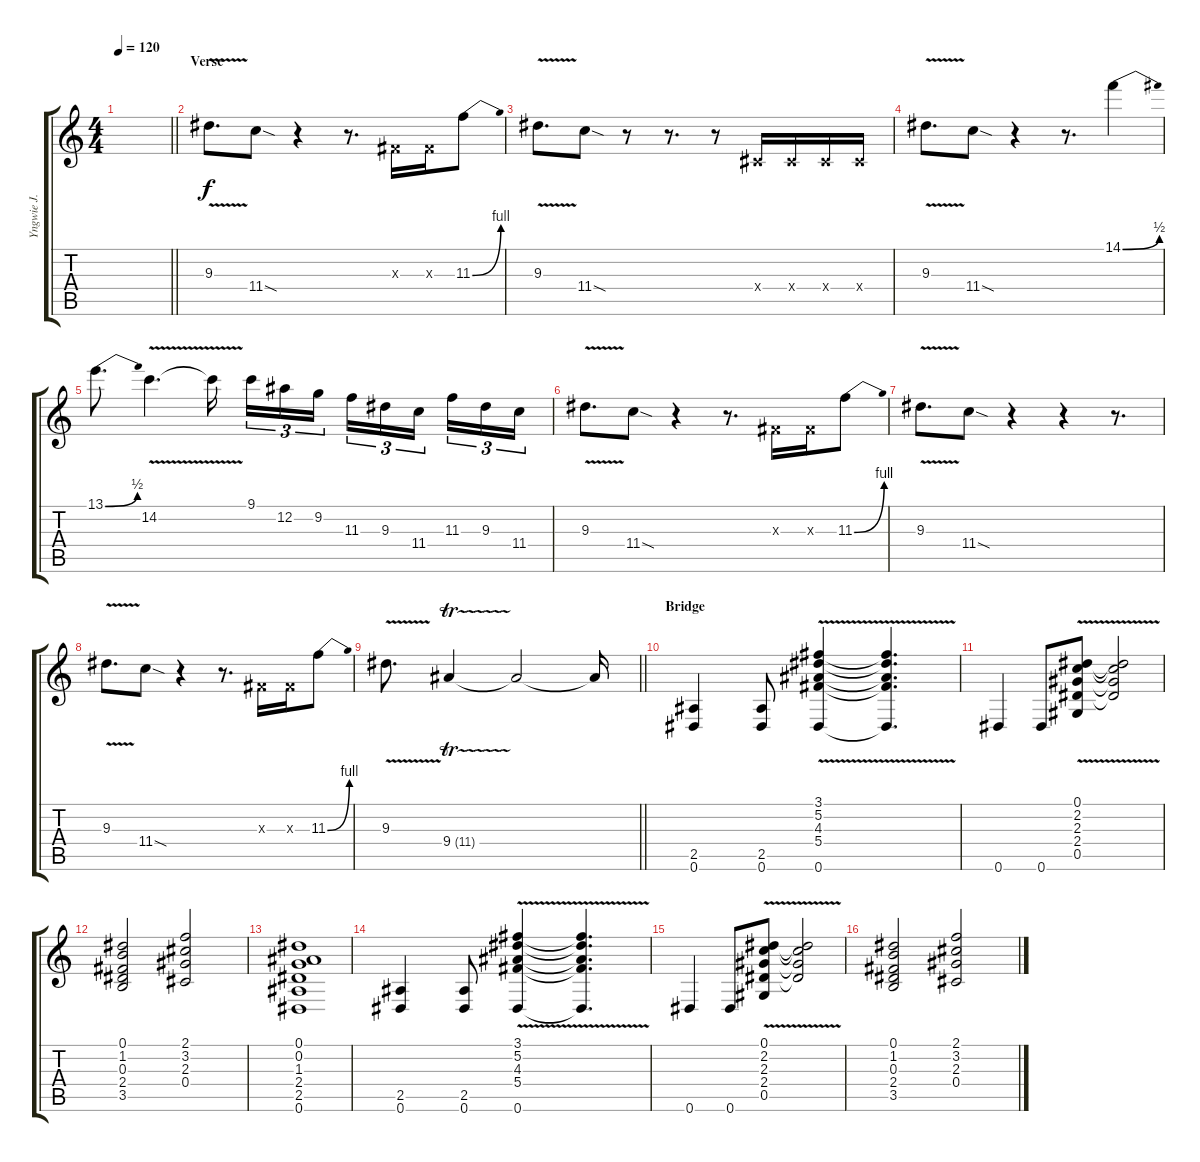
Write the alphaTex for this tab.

\track ("Yngwie J. Malmsteen" "Yngwie J. ") {instrument overdrivenguitar}
\staff {score tabs}
\tuning (Eb4 Bb3 Gb3 Db3 Ab2 Eb2) {hide}
\ts (4 4)
\tempo 120
\clef g2
\barLineRight lightlight
\ks c
|
\section ("" "Verse")
9.3{v}.8{d} 11.4{sod}.8 r.4 r.8{d} 0.3{x}.16 0.3{x}.16 11.3{be (bend 0 0 60 4)}.8 |
9.3{v}.8{d} 11.4{sod}.8 r.8 r.8{d} r.8 0.4{x}.16 0.4{x}.16 0.4{x}.16 0.4{x}.16 |
9.3{v}.8{d} 11.4{sod}.8 r.4 r.8{d} 14.1{be (bend 0 0 60 2)}.4 |
13.1{be (bend 0 0 60 2)}.8{d} 14.2{v}.4{d} 14.2{t}.16{beam splitsecondary} 9.1.16{tu (3 2)} 12.2.16{tu (3 2)} 9.2.16{tu (3 2)} 11.3.16{tu (3 2)} 9.3.16{tu (3 2)} 11.4.16{tu (3 2) beam splitsecondary} 11.3.16{tu (3 2)} 9.3.16{tu (3 2)} 11.4.16{tu (3 2)} |
9.3{v}.8{d} 11.4{sod}.8 r.4 r.8{d} 0.3{x}.16 0.3{x}.16 11.3{be (bend 0 0 60 4)}.8 |
9.3{v}.8{d} 11.4{sod}.8 r.4 r.4 r.8{d} |
9.3{v}.8{d} 11.4{sod}.8 r.4 r.8{d} 0.3{x}.16 0.3{x}.16 11.3{be (bend 0 0 60 4)}.8 |
\barLineRight lightlight
9.3{v}.8{d} 9.4{tr (11 32)}.4 9.4{t}.2 9.4{t}.16 |
\section ("" "Bridge")
(2.5 0.6).4 (2.5 0.6).8 (3.1{v} 5.2{v} 4.3{v} 5.4 0.6).4 (3.1{t} 5.2{t} 4.3{t} 5.4{t} 0.6{t}).4{d} |
0.6.4 0.6.8 (0.1{v} 2.2{v} 2.3{v} 2.4{v} 0.5{v}).8 (0.1{t} 2.2{t} 2.3{t} 2.4{t}).2 |
(0.1 1.2 0.3 2.4 3.5).2 (2.1 3.2 2.3 0.4).2 |
(0.1 0.2 1.3 2.4 2.5 0.6).1 |
(2.5 0.6).4 (2.5 0.6).8 (3.1{v} 5.2{v} 4.3{v} 5.4 0.6).4 (3.1{t} 5.2{t} 4.3{t} 5.4{t} 0.6{t}).4{d} |
0.6.4 0.6.8 (0.1{v} 2.2{v} 2.3{v} 2.4{v} 0.5{v}).8 (0.1{t} 2.2{t} 2.3{t} 2.4{t}).2 |
(0.1 1.2 0.3 2.4 3.5).2 (2.1 3.2 2.3 0.4).2
